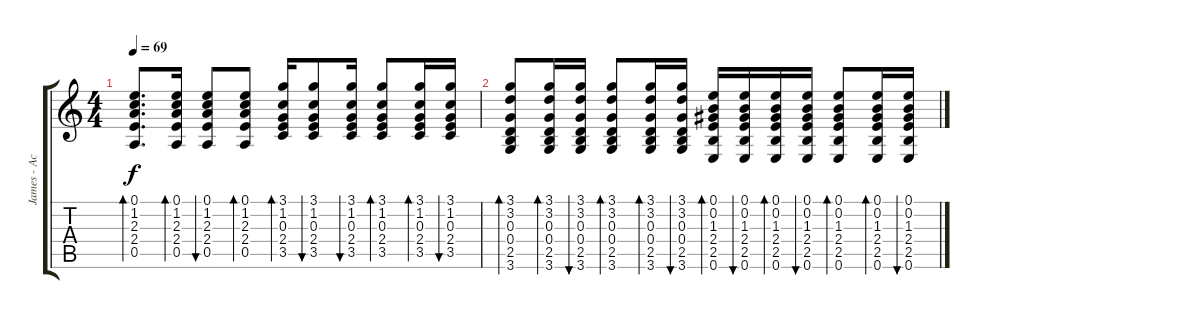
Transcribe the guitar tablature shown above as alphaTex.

\track ("James - Acoustic" "James - Ac") {instrument acousticguitarnylon}
\staff {score tabs}
\tuning (E4 B3 G3 D3 A2 E2) {hide}
\ts (4 4)
\tempo 69
\clef g2
\ks c
(0.1 1.2 2.3 2.4 0.5).8{d bd 30 dy f} (0.1 1.2 2.3 2.4 0.5).16{bd 30} (0.1 1.2 2.3 2.4 0.5).8{bu 30} (0.1 1.2 2.3 2.4 0.5).8{bd 30} (3.1 1.2 0.3 2.4 3.5).16{bd 30} (3.1 1.2 0.3 2.4 3.5).8{bu 30} (3.1 1.2 0.3 2.4 3.5).16{bu 30} (3.1 1.2 0.3 2.4 3.5).8{bd 30} (3.1 1.2 0.3 2.4 3.5).16{bd 30} (3.1 1.2 0.3 2.4 3.5).16{bu 30} |
(3.1 3.2 0.3 0.4 2.5 3.6).8{bd 30} (3.1 3.2 0.3 0.4 2.5 3.6).16{bd 30} (3.1 3.2 0.3 0.4 2.5 3.6).16{bu 30} (3.1 3.2 0.3 0.4 2.5 3.6).8{bd 30} (3.1 3.2 0.3 0.4 2.5 3.6).16{bd 30} (3.1 3.2 0.3 0.4 2.5 3.6).16{bu 30} (0.1 0.2 1.3 2.4 2.5 0.6).16{bd 30} (0.1 0.2 1.3 2.4 2.5 0.6).16{bu 30} (0.1 0.2 1.3 2.4 2.5 0.6).16{bd 30} (0.1 0.2 1.3 2.4 2.5 0.6).16{bu 30} (0.1 0.2 1.3 2.4 2.5 0.6).8{bd 30} (0.1 0.2 1.3 2.4 2.5 0.6).16{bd 30} (0.1 0.2 1.3 2.4 2.5 0.6).16{bu 30}
